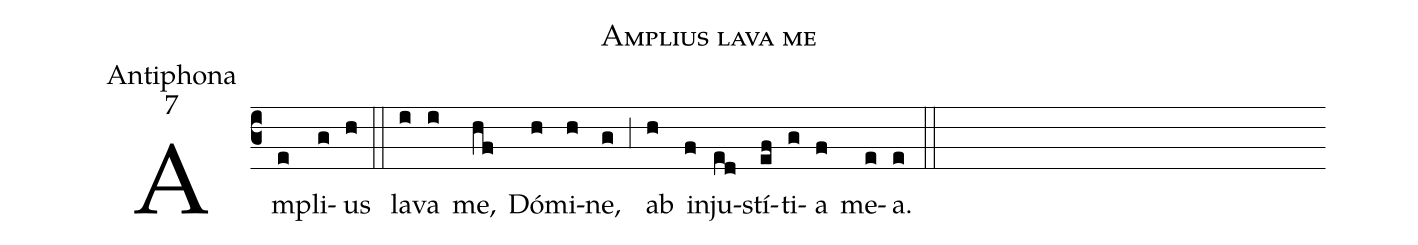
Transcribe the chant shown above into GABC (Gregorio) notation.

name:Amplius lava me;
office-part:Antiphona;
mode:7;
%%
(c3) Am(e)pli(g)us(h) (::) la(i)va(i) me,(hf) Dó(h)mi(h)ne,(g) (;3) ab(h) in(f)ju(ed)stí(ef)ti(g)a(f) me(e)a.(e) (::)
